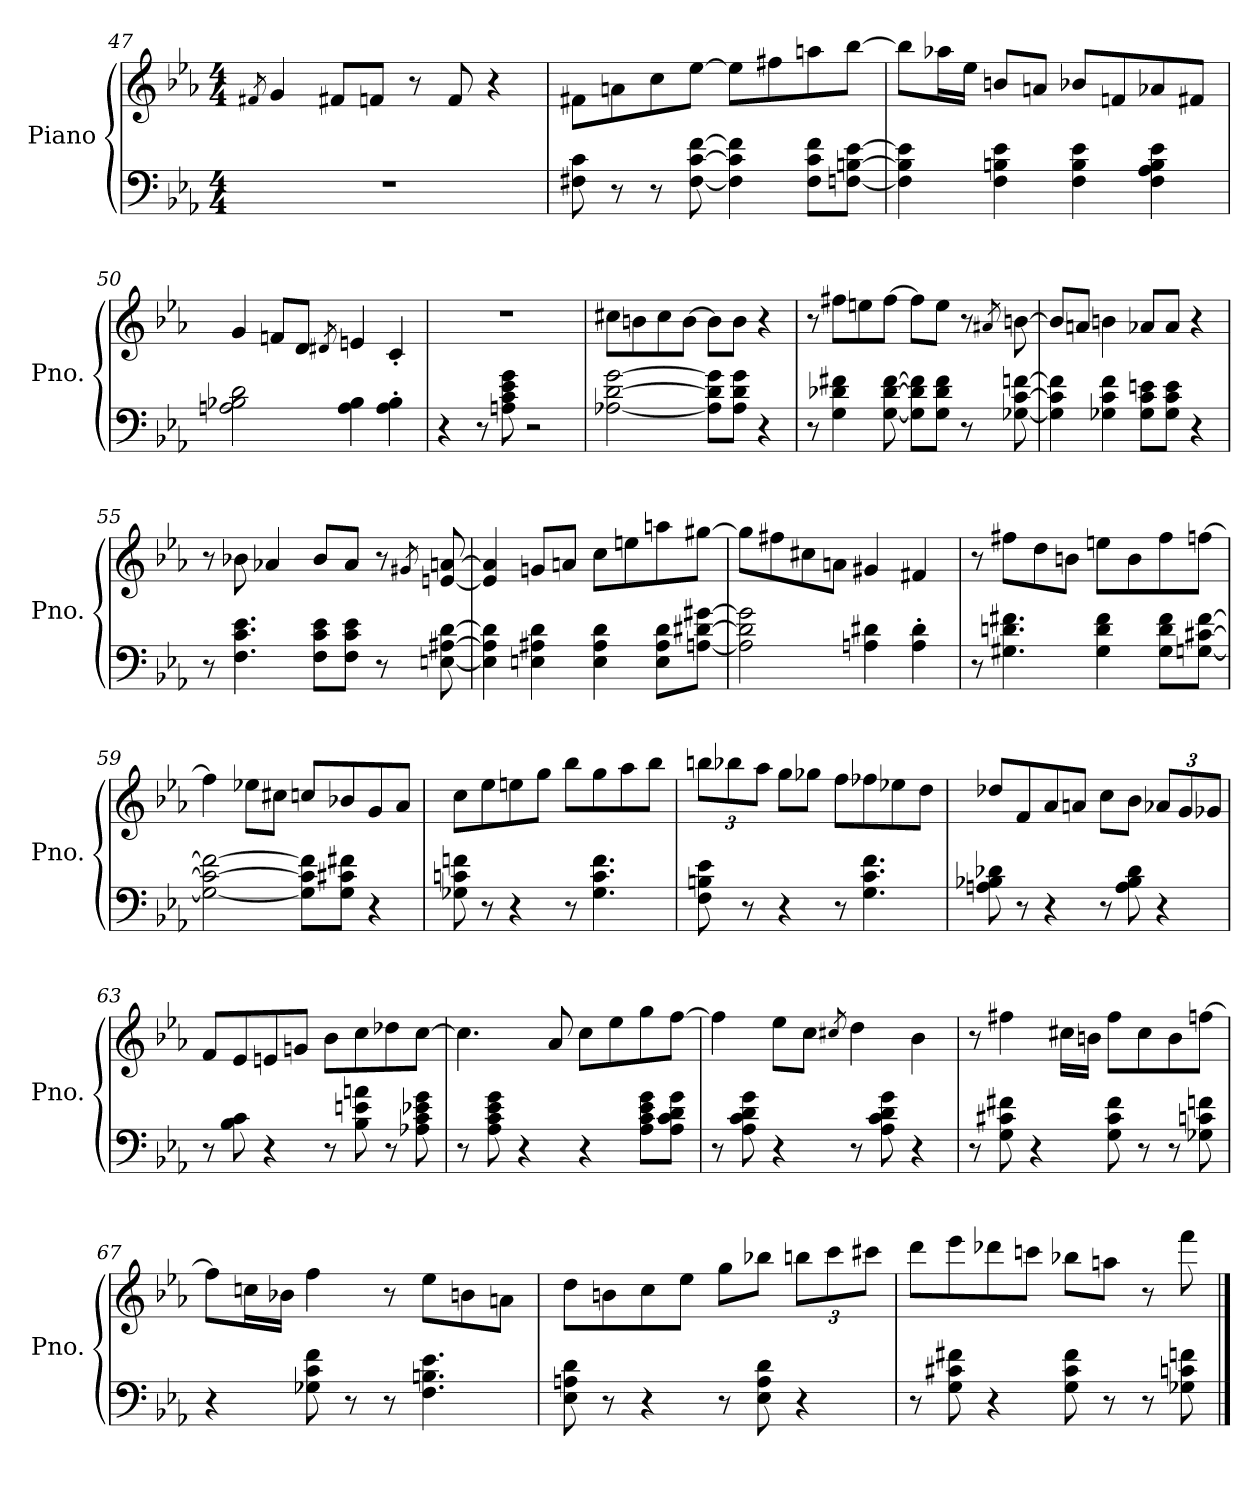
**kern	**kern
*part1	*part1
*staff2	*staff1
*I"Piano	*
*I'Pno.	*
*clefF4	*clefG2
*k[b-e-a-]	*k[b-e-a-]
*M4/4	*M4/4
=47	=47
.	8qf#X/
1r	4g/
.	8f#/L
.	8fn/J
.	8r
.	8f/
.	4r
!!LO:LB:g=z
=48	=48
8F#X\ 8c\	8f#X\L
8r	8an\
8r	8cc\
[8F#\ [8c\ [8f\	[8ee-\J
4F#\] 4c\] 4f\]	8ee-\L]
.	8ff#X\
8F#\ 8c\ 8f\L	8aan\
[8Fn\ [8Bn\ [8e-\J	[8bb-\J
=49	=49
4F\] 4B\] 4e-\]	8bb-\L]
.	16aa-X\L
.	16ee-\JJ
4F\ 4Bn\ 4e-\	8bn/L
.	8an/J
4F\ 4B\ 4e-\	8b-X/L
.	8fn/
4F\ 4A-\ 4B\ 4e-\	8a-X/
.	8f#X/J
=50	=50
2An\ 2B-X\ 2d\	4g/
.	8fn/L
.	8d/J
.	8qd#X/
4A\ 4B-\	4en/
4A\' 4B-\'	4c'/
=51	=51
4r	1r
8r	.
8An\ 8c\ 8e-\ 8g\	.
2r	.
!!LO:LB:g=z
=52	=52
[2A-X\ [2d\ [2g\	8cc#X\L
.	8bn\
.	8cc#\
.	[8b\J
8A-\] 8d\] 8g\]L	8b\L]
8A-\ 8d\ 8g\J	8b\J
4r	4r
=53	=53
8r	8r
4G\ 4d-X\ 4f#X\	8ff#X\L
.	8een\
[8G\ [8d-\ [8f#\	[8ff#\J
8G\] 8d-\] 8f#\]L	8ff#\L]
8G\ 8d-\ 8f#\J	8ee\J
8r	8r
.	8qa#X/
[8G-X\ [8c\ [8fn\	[8bn\
=54	=54
4G-\] 4c\] 4f\]	8b/L]
.	8an/J
4G-X\ 4c\ 4f\	4bn\
8G-\ 8c\ 8en\L	8a-X/L
8G-\ 8c\ 8e\J	8a-/J
4r	4r
=55	=55
8r	8r
4.F\ 4.c\ 4.e-\	8b-X\
.	4a-X/
8F\ 8c\ 8e-\L	8b-/L
8F\ 8c\ 8e-\J	8a-/J
8r	8r
.	8qg#X/
[8En\ [8A#X\ [8d\	[8en/ [8an/
!!LO:PB:g=z
=56	=56
4E\] 4A#\] 4d\]	4e/] 4a/]
4En\ 4A#X\ 4d\	8gn/L
.	8an/J
4E\ 4A#\ 4d\	8cc\L
.	8een\
8E\ 8A#\ 8d\L	8aan\
[8An\ [8d#X\ [8g#X\J	[8gg#X\J
=57	=57
2A\] 2d#\] 2g#\]	8gg#\L]
.	8ff#X\
.	8cc#X\
.	8an\J
4An\ 4d#X\	4g#X/
4A\' 4d#\'	4f#X/
=58	=58
8r	8r
4.G#X\ 4.dn\ 4.f#X\	8ff#X\L
.	8dd\
.	8bn\J
4G#\ 4d\ 4f#\	8een\L
.	8b\
8G#\ 8d\ 8f#\L	8ff#\
[8Gn\ [8c#X\ [8f#\J	[8ffn\J
!!LO:LB:g=z
=59	=59
2G\_ 2c#\_ 2f#\_	4ff\]
.	8ee-X\L
.	8cc#X\J
8G\] 8c#\] 8f#\]L	8ccn/L
8G\ 8c#X\ 8f#X\J	8b-X/
4r	8g/
.	8a-/J
!!LO:LB:g=z
=60	=60
8G-X\ 8cn\ 8fn\	8cc\L
8r	8ee-\
4r	8een\
.	8gg\J
8r	8bb-\L
4.G-\ 4.c\ 4.f\	8gg\
.	8aa-\
.	8bb-\J
=61	=61
*	*Xbrackettup
8F\ 8Bn\ 8e-\	12bbn\L
.	12bb-X\
8r	.
.	12aa-\J
4r	8gg\L
.	8gg-X\J
8r	8ff\L
4.G\ 4.c\ 4.f\	8ff-X\
.	8ee-X\
.	8dd\J
=62	=62
8An\ 8B-X\ 8d-X\	8dd-X/L
8r	8f/
4r	8a-/
.	8an/J
8r	8cc\L
8A\ 8B-\ 8d-\	8b-\J
4r	12a-X/L
.	12g/
.	12g-X/J
!!LO:LB:g=z
=63	=63
8r	8f/L
8B-\ 8c\	8e-/
4r	8en/
.	8gn/J
8r	8b-\L
8B-\ 8en\ 8an\	8cc\
8r	8dd-X\
8A-X\ 8c\ 8e-X\ 8g\	[8cc\J
=64	=64
8r	4.cc\]
8A-\ 8c\ 8e-\ 8g\	.
4r	.
.	8a-/
4r	8cc\L
.	8ee-\
8A-\ 8c\ 8e-\ 8g\L	8gg\
8A-\ 8c\ 8d\ 8g\J	[8ff\J
=65	=65
8r	4ff\]
8A-\ 8c\ 8d\ 8g\	.
4r	8ee-\L
.	8cc\J
.	8qcc#X/
8r	4dd\
8A-\ 8c\ 8d\ 8g\	.
4r	4b-\
!!LO:LB:g=z
=66	=66
8r	8r
8G\ 8c#X\ 8f#X\	4ff#X\
4r	.
.	16cc#X\LL
.	16bn\JJ
8G\ 8c#\ 8f#\	8ff#\L
8r	8cc#\
8r	8b\
8G-X\ 8cn\ 8fn\	[8ffn\J
=67	=67
4r	8ff\L]
.	16ccn\L
.	16b-X\JJ
8G-X\ 8c\ 8f\	4ff\
8r	.
8r	8r
4.F\ 4.Bn\ 4.e-\	8ee-\L
.	8bn\
.	8an\J
=68	=68
8E-\ 8An\ 8d\	8dd\L
8r	8bn\
4r	8cc\
.	8ee-\J
8r	8gg\L
8E-\ 8A\ 8d\	8bb-X\J
4r	12bbn\L
.	12ccc\
.	12ccc#X\J
!!LO:LB:g=z
=69	=69
8r	8ddd\L
8G\ 8c#X\ 8f#X\	8eee-\
4r	8ddd-X\
.	8cccn\J
8G\ 8c#\ 8f#\	8bb-X\L
8r	8aan\J
8r	8r
8G-X\ 8cn\ 8fn\	8fff\
==	==
*-	*-
